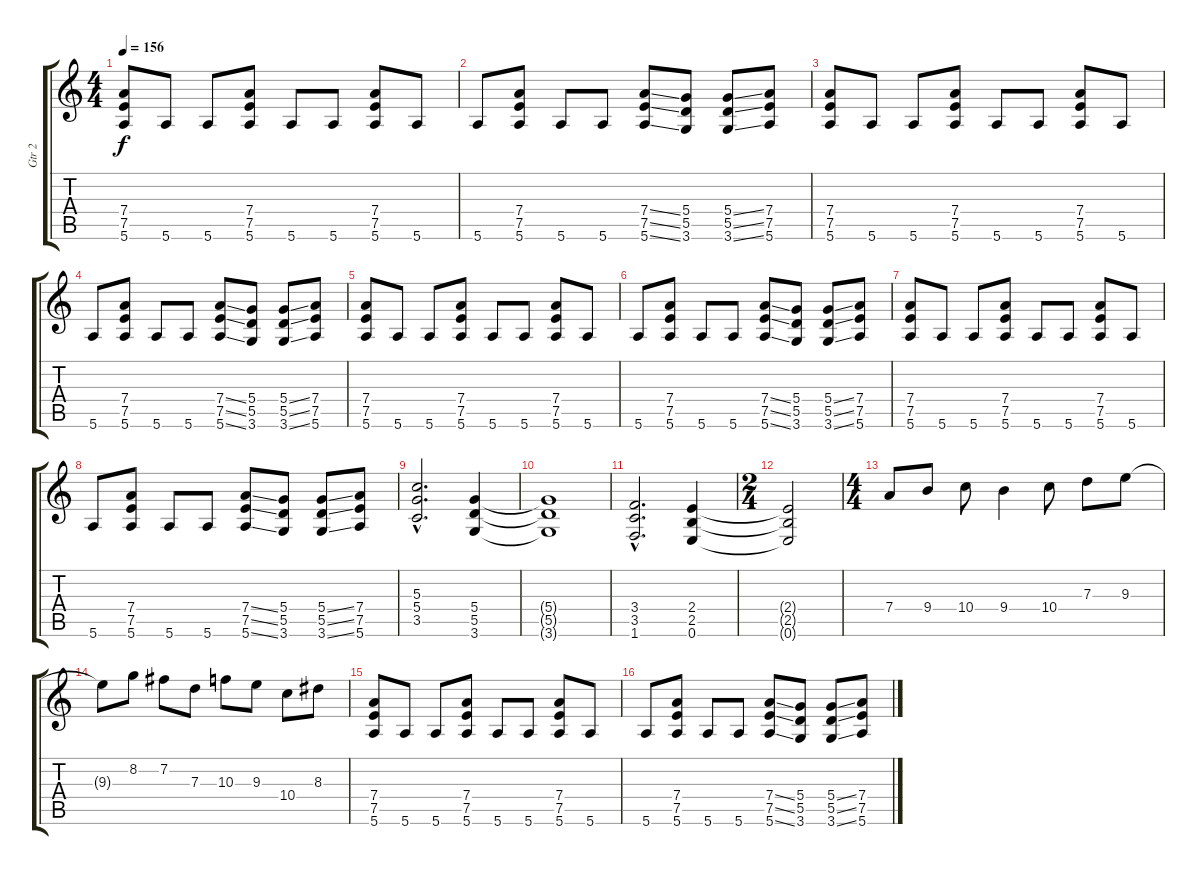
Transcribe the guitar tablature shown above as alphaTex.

\track ("Gtr 2" "Gtr 2") {instrument overdrivenguitar}
\staff {score tabs}
\tuning (E4 B3 G3 D3 A2 E2) {hide}
\ts (4 4)
\tempo 156
\clef g2
\ks c
(7.4 7.5 5.6).8{dy f} 5.6.8 5.6.8 (7.4 7.5 5.6).8 5.6.8 5.6.8 (7.4 7.5 5.6).8 5.6.8 |
5.6.8 (7.4 7.5 5.6).8 5.6.8 5.6.8 (7.4{ss} 7.5{ss} 5.6{ss}).8 (5.4 5.5 3.6).8 (5.4{ss} 5.5{ss} 3.6{ss}).8 (7.4 7.5 5.6).8 |
(7.4 7.5 5.6).8 5.6.8 5.6.8 (7.4 7.5 5.6).8 5.6.8 5.6.8 (7.4 7.5 5.6).8 5.6.8 |
5.6.8 (7.4 7.5 5.6).8 5.6.8 5.6.8 (7.4{ss} 7.5{ss} 5.6{ss}).8 (5.4 5.5 3.6).8 (5.4{ss} 5.5{ss} 3.6{ss}).8 (7.4 7.5 5.6).8 |
(7.4 7.5 5.6).8 5.6.8 5.6.8 (7.4 7.5 5.6).8 5.6.8 5.6.8 (7.4 7.5 5.6).8 5.6.8 |
5.6.8 (7.4 7.5 5.6).8 5.6.8 5.6.8 (7.4{ss} 7.5{ss} 5.6{ss}).8 (5.4 5.5 3.6).8 (5.4{ss} 5.5{ss} 3.6{ss}).8 (7.4 7.5 5.6).8 |
(7.4 7.5 5.6).8 5.6.8 5.6.8 (7.4 7.5 5.6).8 5.6.8 5.6.8 (7.4 7.5 5.6).8 5.6.8 |
5.6.8 (7.4 7.5 5.6).8 5.6.8 5.6.8 (7.4{ss} 7.5{ss} 5.6{ss}).8 (5.4 5.5 3.6).8 (5.4{ss} 5.5{ss} 3.6{ss}).8 (7.4 7.5 5.6).8 |
(5.3{hac} 5.4{hac} 3.5{hac}).2{d} (5.4 5.5 3.6).4 |
(5.4{t} 5.5{t} 3.6{t}).1 |
(3.4{hac} 3.5{hac} 1.6{hac}).2{d} (2.4 2.5 0.6).4 |
\ts (2 4)
(2.4{t} 2.5{t} 0.6{t}).2 |
\ts (4 4)
7.4.8 9.4.8 10.4.8 9.4.4 10.4.8 7.3.8 9.3.8 |
9.3{t}.8 8.2.8 7.2.8 7.3.8 10.3.8 9.3.8 10.4.8 8.3.8 |
(7.4 7.5 5.6).8 5.6.8 5.6.8 (7.4 7.5 5.6).8 5.6.8 5.6.8 (7.4 7.5 5.6).8 5.6.8 |
5.6.8 (7.4 7.5 5.6).8 5.6.8 5.6.8 (7.4{ss} 7.5{ss} 5.6{ss}).8 (5.4 5.5 3.6).8 (5.4{ss} 5.5{ss} 3.6{ss}).8 (7.4 7.5 5.6).8
